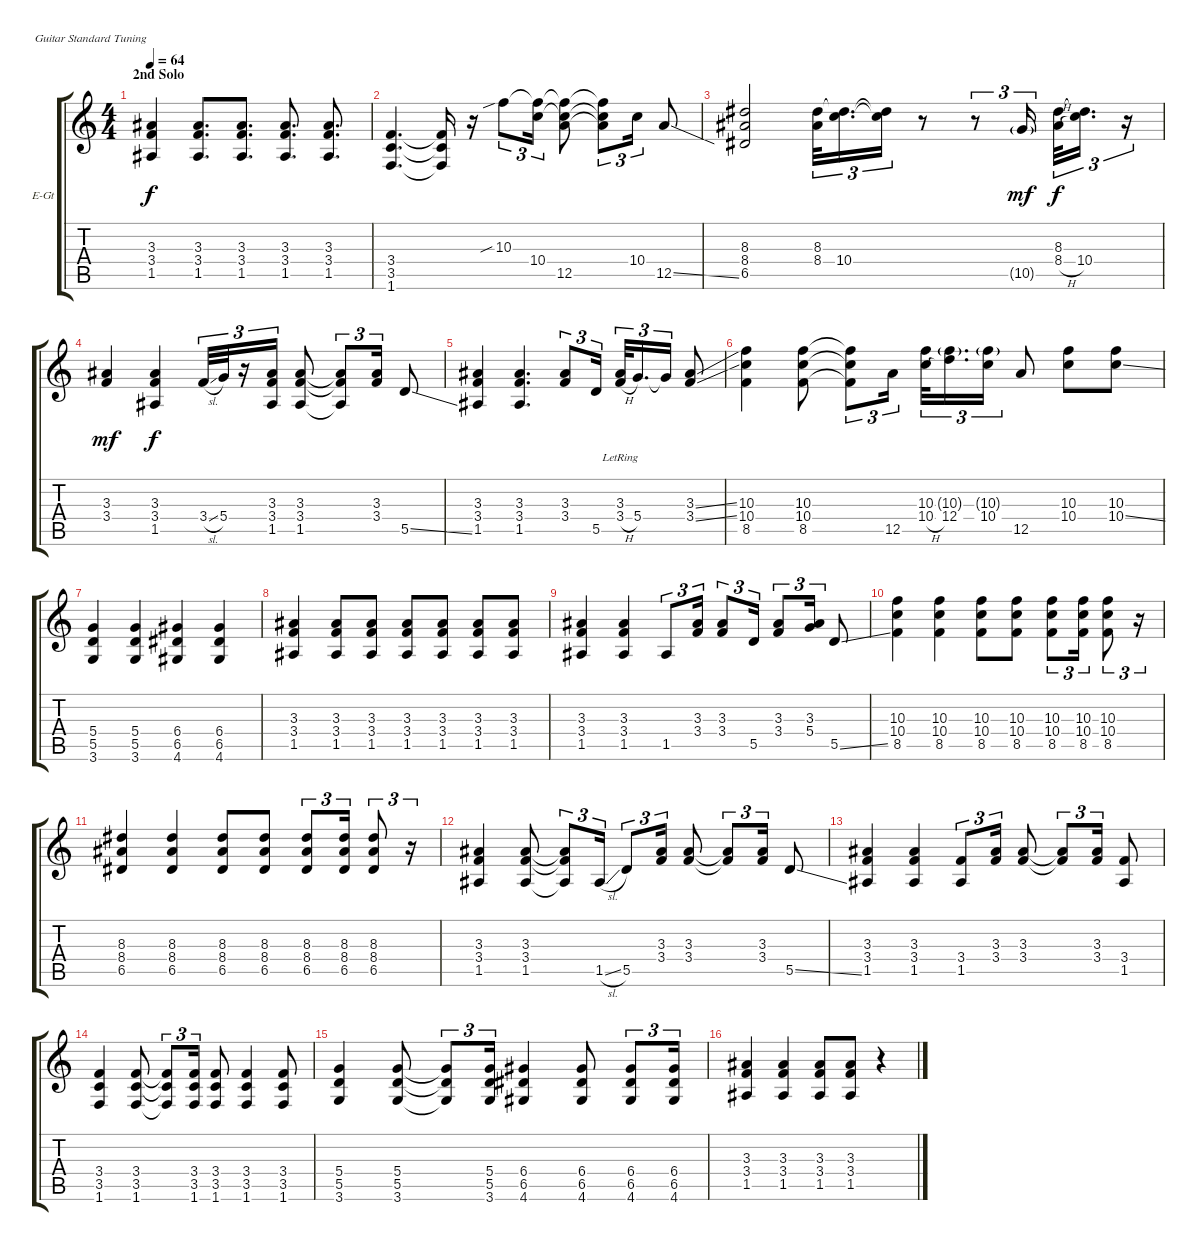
\bracketExtendMode groupsimilarinstruments
\firstSystemTrackNameOrientation horizontal
\otherSystemsTrackNameOrientation horizontal
\track ("Guitar 1 - rhythm" "E-Gt") {instrument overdrivenguitar}
\staff {score tabs}
\tuning (E4 B3 G3 D3 A2 E2)
\ts (4 4)
\section ("" "2nd Solo")
\tempo 64
\clef g2
\ks c
(3.3 3.4 1.5).4{dy f} (3.3 3.4 1.5).8{d} (3.3 3.4 1.5).8{d} (3.3 3.4 1.5).8{d} (3.3 3.4 1.5).8{d} |
(3.4 3.5 1.6).4{d} (3.4{t} 3.5{t} 1.6{t}).16 r.16 10.3{sib}.8{tu (3 2)} (10.4 10.3{t}).16{tu (3 2)} (12.5 10.3{t} 10.4{t}).8 (10.3{t} 10.4{t} 12.5{t}).8{tu (3 2)} 10.4.16{tu (3 2)} 12.5{ss}.8 |
(8.3 8.4 6.5).2 (8.3 8.4).32{tu (3 2)} (10.4 8.3{t}).16{d tu (3 2)} (8.3{t} 10.4{t}).16{tu (3 2)} r.8 r.8{tu (3 2)} 10.5{g}.16{tu (3 2) dy mf} (8.3 8.4{h}).32{tu (3 2) dy f} (8.3{t} 10.4).16{d tu (3 2)} r.16{tu (3 2)} |
(3.3 3.4).4{dy mf} (3.3 3.4 1.5).4{dy f} 3.4{sl}.32{tu (3 2)} 5.4.32{tu (3 2)} r.16{tu (3 2)} (3.3 3.4 1.5).16{tu (3 2)} (3.3 3.4 1.5).8 (3.3{t} 3.4{t} 1.5{t}).8{tu (3 2)} (3.3 3.4).16{tu (3 2)} 5.5{ss}.8 |
(3.3 3.4 1.5).4 (3.3 3.4 1.5).4{d} (3.3 3.4).8{tu (3 2)} 5.5.16{tu (3 2)} (3.3{lr} 3.4{h}).32{tu (3 2)} 5.4.16{d tu (3 2)} 5.4{t}.16{tu (3 2)} (3.3{ss} 3.4{ss}).8 |
(10.3 10.4 8.5).4 (10.3 10.4 8.5).8 (10.3{t} 10.4{t} 8.5{t}).8{tu (3 2)} 12.5.16{tu (3 2)} (10.3 10.4{h}).32{tu (3 2)} (10.3{g} 12.4).16{d tu (3 2)} (10.3{g} 10.4).16{tu (3 2)} 12.5.8 (10.3 10.4).8 (10.3 10.4{ss}).8 |
(5.4 5.5 3.6).4 (5.4 5.5 3.6).4 (6.4 6.5 4.6).4 (6.4 6.5 4.6).4 |
(3.3 3.4 1.5).4 (3.3 3.4 1.5).8 (3.3 3.4 1.5).8 (3.3 3.4 1.5).8 (3.3 3.4 1.5).8 (3.3 3.4 1.5).8 (3.3 3.4 1.5).8 |
(3.3 3.4 1.5).4 (3.3 3.4 1.5).4 1.5.8{tu (3 2)} (3.3 3.4).16{tu (3 2)} (3.3 3.4).8{tu (3 2)} 5.5.16{tu (3 2)} (3.3 3.4).8{tu (3 2)} (3.3 5.4).16{tu (3 2)} 5.5{ss}.8 |
(10.3 10.4 8.5).4 (10.3 10.4 8.5).4 (10.3 10.4 8.5).8 (10.3 10.4 8.5).8 (10.3 10.4 8.5).8{tu (3 2)} (10.3 10.4 8.5).16{tu (3 2)} (10.3 10.4 8.5).8{tu (3 2)} r.16{tu (3 2)} |
(8.3 8.4 6.5).4 (8.3 8.4 6.5).4 (8.3 8.4 6.5).8 (8.3 8.4 6.5).8 (8.3 8.4 6.5).8{tu (3 2)} (8.3 8.4 6.5).16{tu (3 2)} (8.3 8.4 6.5).8{tu (3 2)} r.16{tu (3 2)} |
(3.3 3.4 1.5).4 (3.3 3.4 1.5).8 (3.3{t} 3.4{t} 1.5{t}).8{tu (3 2)} 1.5{sl}.16{tu (3 2)} 5.5.8{tu (3 2)} (3.3 3.4).16{tu (3 2)} (3.3 3.4).8 (3.3{t} 3.4{t}).8{tu (3 2)} (3.3 3.4).16{tu (3 2)} 5.5{ss}.8 |
(3.3 3.4 1.5).4 (3.3 3.4 1.5).4 (3.4 1.5).8{tu (3 2)} (3.3 3.4).16{tu (3 2)} (3.3 3.4).8 (3.3{t} 3.4{t}).8{tu (3 2)} (3.3 3.4).16{tu (3 2)} (3.4 1.5).8 |
(3.4 3.5 1.6).4 (3.4 3.5 1.6).8 (3.4{t} 3.5{t} 1.6{t}).8{tu (3 2)} (3.4 3.5 1.6).16{tu (3 2)} (3.4 3.5 1.6).8 (3.4 3.5 1.6).4 (3.4 3.5 1.6).8 |
(5.4 5.5 3.6).4 (5.4 5.5 3.6).8 (5.4{t} 5.5{t} 3.6{t}).8{tu (3 2)} (5.4 5.5 3.6).16{tu (3 2)} (6.4 6.5 4.6).4 (6.4 6.5 4.6).8 (6.4 6.5 4.6).8{tu (3 2)} (6.4 6.5 4.6).16{tu (3 2)} |
(3.3 3.4 1.5).4 (3.3 3.4 1.5).4 (3.3 3.4 1.5).8 (3.3 3.4 1.5).8 r.4
